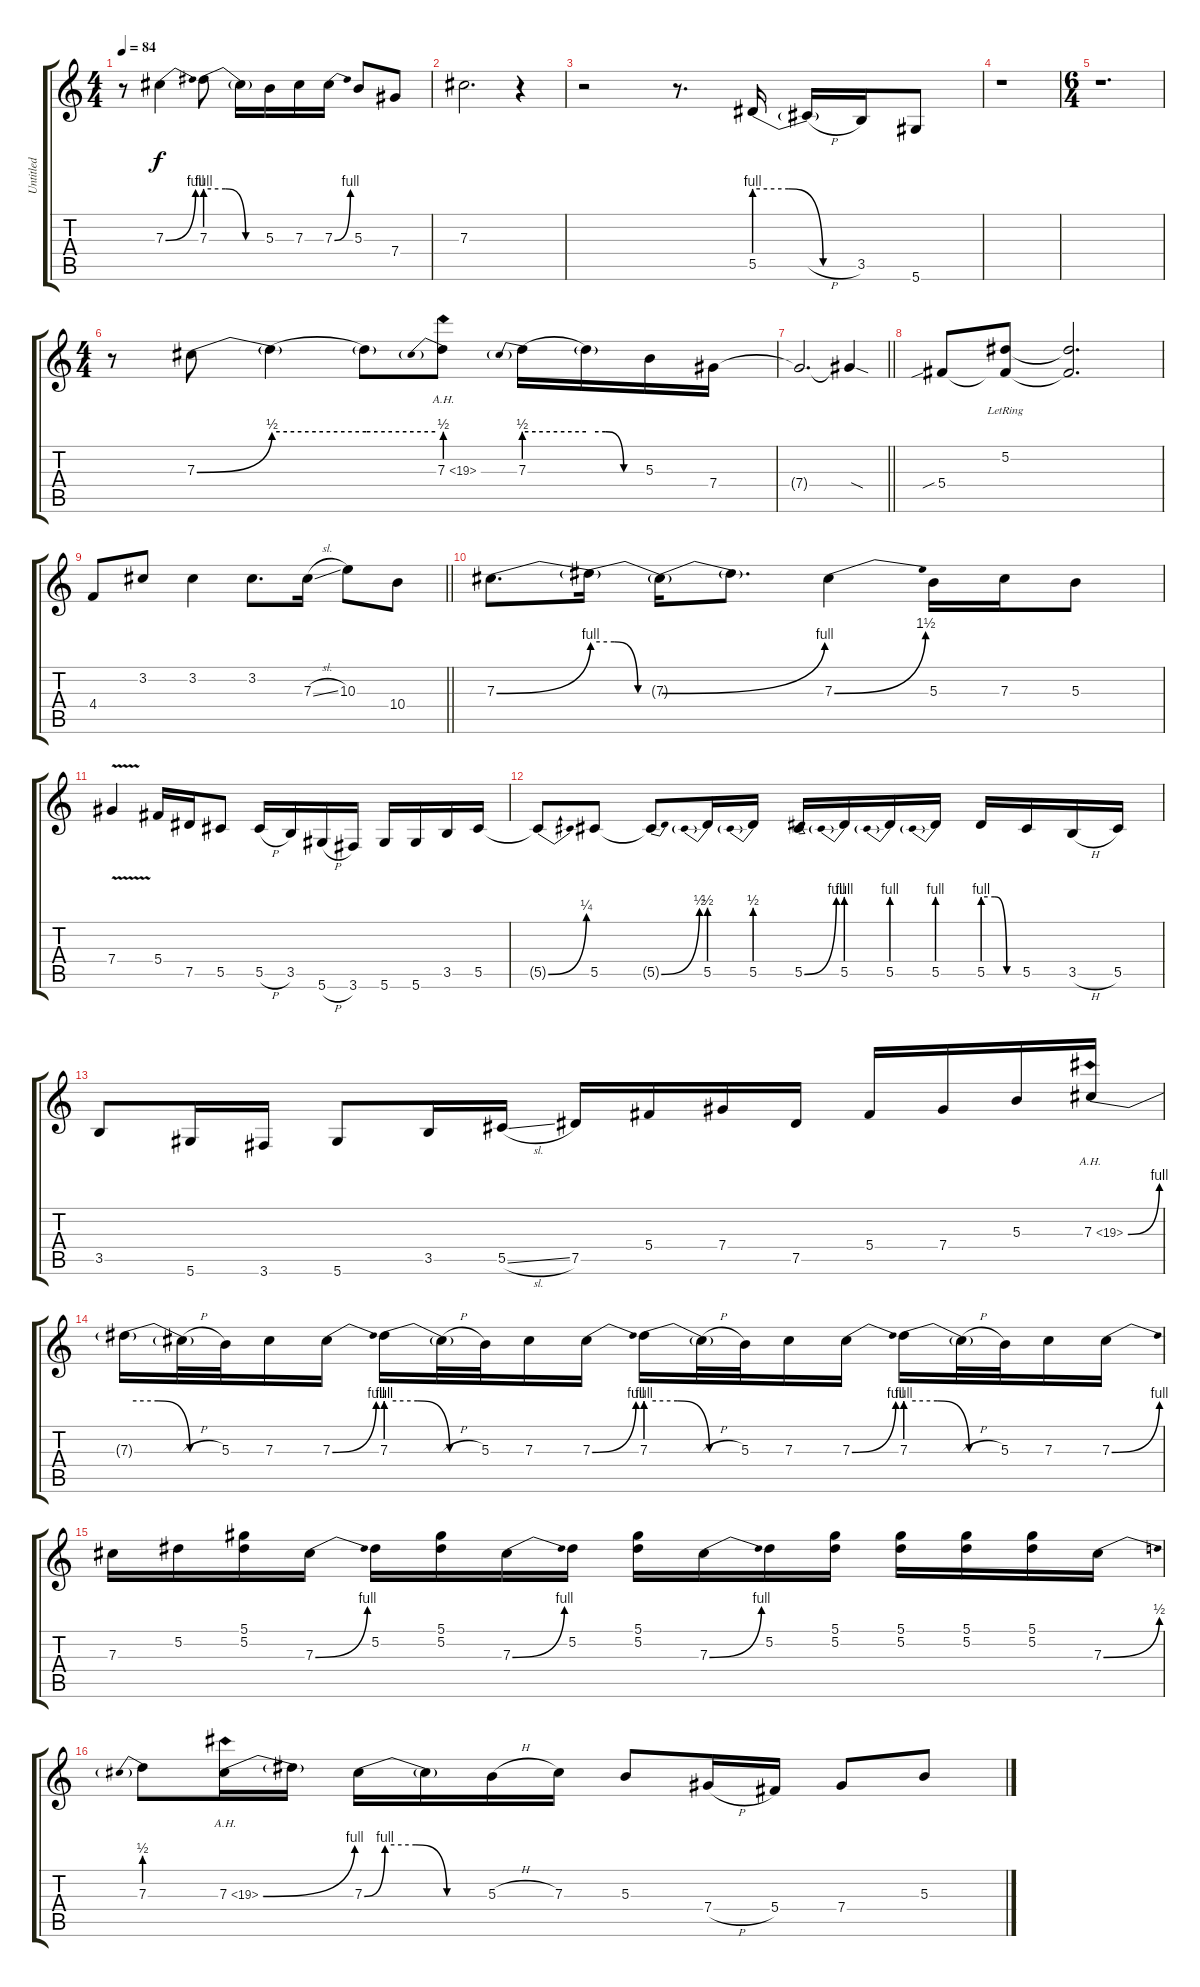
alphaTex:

\track ("Untitled" "Untitled") {instrument distortionguitar}
\staff {score tabs}
\tuning (Eb4 Bb3 Gb3 Db3 Ab2 Eb2) {hide}
\ts (4 4)
\tempo 84
\clef g2
\ks c
r.8{dy f} 7.3{be (bend 0 0 60 4)}.4 7.3{be (custom 0 4 20 4 40 0 60 0)}.8 7.3{t}.16 5.3.16 7.3.16 7.3{be (bend 0 0 60 4)}.16 5.3.8 7.4.8 |
7.3.2{d} r.4 |
r.2 r.8{d} 5.5{be (custom 0 4 20 4 40 0 60 0)}.16 5.5{h t}.16 3.5.16 5.6.8 |
r.1 |
\ts (6 4)
r.1{d} |
\ts (4 4)
r.8 7.3{be (bend 0 0 60 2)}.8 7.3{be (hold 0 2 60 2) t}.4 7.3{be (hold 0 2 60 2) t}.8 7.3{be (prebend 0 2 60 2) ah 12}.8 7.3{be (prebend 0 2 60 2)}.16 7.3{be (custom 0 2 20 2 40 0 60 0) t}.16 5.3.16 7.4.16 |
\barLineRight lightlight
7.4{t}.2{d} 7.4{sod t}.4 |
5.4{sib}.8 (5.2{lr} 5.4{t}).8 (5.2{t} 5.4{t}).2{d} |
\barLineRight lightlight
4.4.8 3.2.8 3.2.4 3.2.8{d} 7.3{sl}.16 10.3.8 10.4.8 |
7.3{be (bend 0 0 60 4)}.8{d} 7.3{be (custom 0 4 20 4 40 0 60 0) t}.16 7.3{be (bend 0 0 60 4) t}.16 7.3{t}.8{d} 7.3{be (bend 0 0 60 6)}.4 5.3.16 7.3.16 5.3.8 |
7.4{v}.4 5.4.16 7.5.16 5.5.8 5.5{h}.16 3.5.16 5.6{h}.16 3.6.16 5.6.16 5.6.16 3.5.16 5.5.16 |
5.5{be (bend 0 0 60 1) t}.8 5.5.8 5.5{be (bend 0 0 60 2) t}.8 5.5{be (prebend 0 2 60 2)}.16 5.5{be (prebend 0 2 60 2)}.16 5.5{be (bend 0 0 60 4)}.16 5.5{be (prebend 0 4 60 4)}.16 5.5{be (prebend 0 4 60 4)}.16 5.5{be (prebend 0 4 60 4)}.16 5.5{be (custom 0 4 20 4 40 0 60 0)}.16 5.5.16 3.5{h}.16 5.5.16 |
3.5.8 5.6.16 3.6.16 5.6.8 3.5.16 5.5{sl}.16 7.5.16 5.4.16 7.4.16 7.5.16 5.4.16 7.4.16 5.3.16 7.3{be (bend 0 0 60 4) ah 12}.16 |
7.3{be (custom 0 4 20 4 40 0 60 0) t}.16 7.3{h t}.32 5.3.32 7.3.16 7.3{be (bend 0 0 60 4)}.16 7.3{be (custom 0 4 20 4 40 0 60 0)}.16 7.3{h t}.32 5.3.32 7.3.16 7.3{be (bend 0 0 60 4)}.16 7.3{be (custom 0 4 20 4 40 0 60 0)}.16 7.3{h t}.32 5.3.32 7.3.16 7.3{be (bend 0 0 60 4)}.16 7.3{be (custom 0 4 20 4 40 0 60 0)}.16 7.3{h t}.32 5.3.32 7.3.16 7.3{be (bend 0 0 60 4)}.16 |
7.3.16 5.2.16 (5.1 5.2).16 7.3{be (bend 0 0 60 4)}.16 5.2.16 (5.1 5.2).16 7.3{be (bend 0 0 60 4)}.16 5.2.16 (5.1 5.2).16 7.3{be (bend 0 0 60 4)}.16 5.2.16 (5.1 5.2).16 (5.1 5.2).16 (5.1 5.2).16 (5.1 5.2).16 7.3{be (bend 0 0 60 2)}.16 |
7.3{be (prebend 0 2 60 2)}.8 7.3{be (bend 0 0 60 4) ah 12}.16 7.3{t}.16 7.3{be (custom 0 0 10 4 25 4 40 0 60 0)}.16 7.3{t}.16 5.3{h}.16 7.3.16 5.3.8 7.4{h}.16 5.4.16 7.4.8 5.3.8
